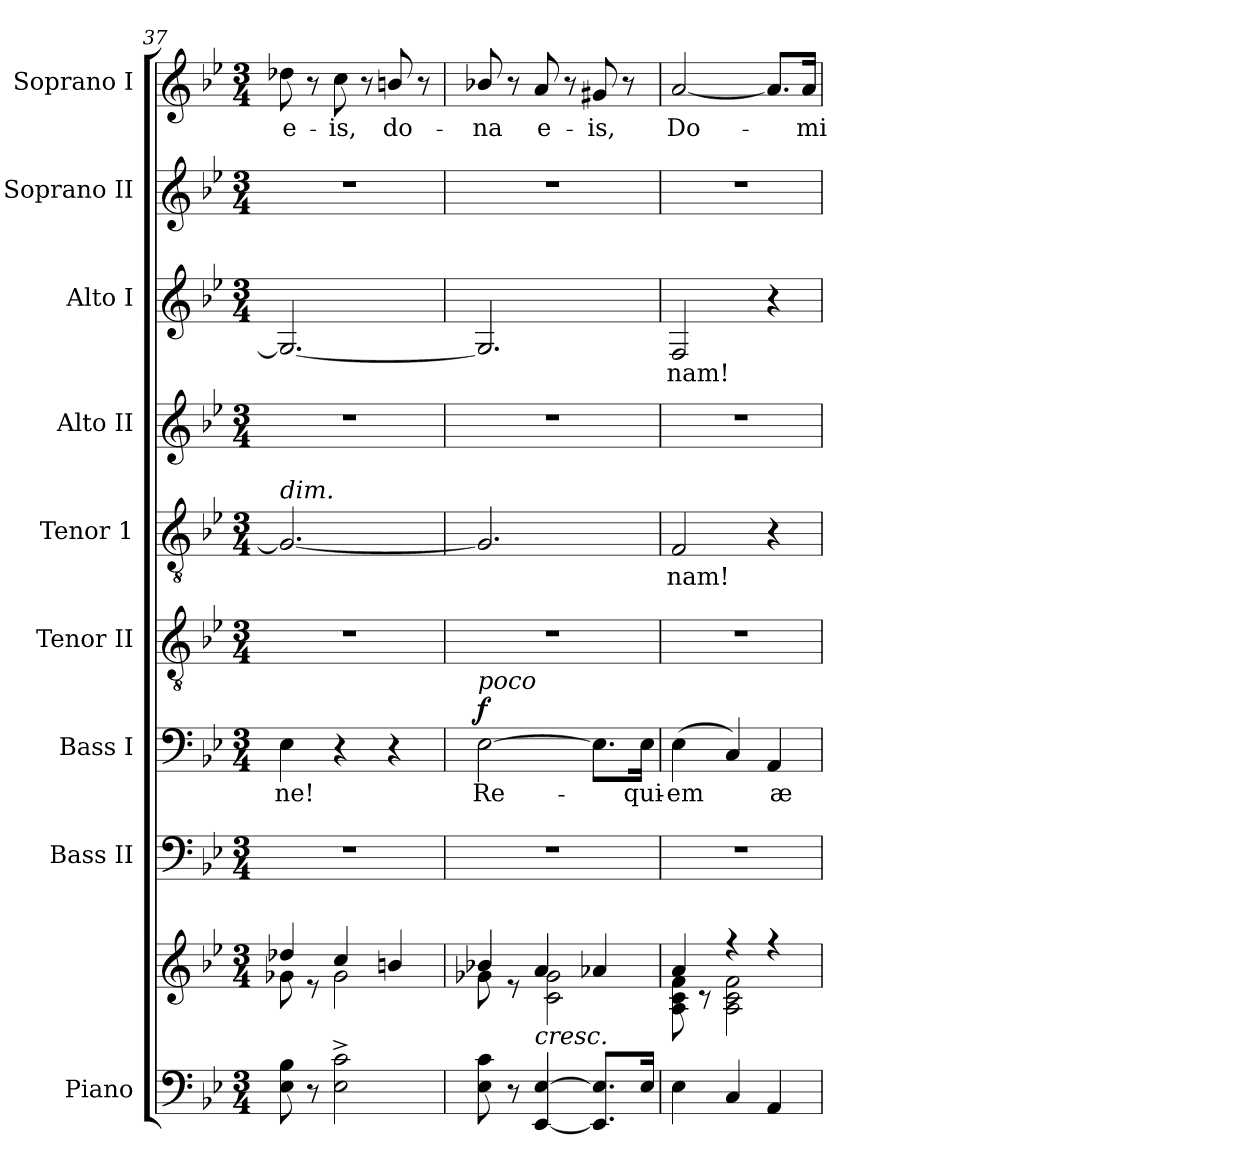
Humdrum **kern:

**kern	**kern	**dynam	**kern	**kern	**text	**dynam	**kern	**kern	**text	**kern	**kern	**text	**kern	**kern	**text
*part9	*part9	*part9	*part8	*part7	*part7	*part7	*part6	*part5	*part5	*part4	*part3	*part3	*part2	*part1	*part1
*staff10	*staff9	*staff9/10	*staff8	*staff7	*staff7	*staff7	*staff6	*staff5	*staff5	*staff4	*staff3	*staff3	*staff2	*staff1	*staff1
*I"Piano	*	*	*I"Bass II	*I"Bass I	*	*	*I"Tenor II	*I"Tenor 1	*	*I"Alto II	*I"Alto I	*	*I"Soprano II	*I"Soprano I	*
*I'Pno.	*	*	*I'B	*I'B	*	*	*I'T.	*I'T.	*	*I'A	*I'A	*	*I'S	*I'S	*
*clefF4	*clefG2	*	*clefF4	*clefF4	*	*	*clefGv2	*clefGv2	*	*clefG2	*clefG2	*	*clefG2	*clefG2	*
*	*	*	*	*	*	*	*ITrd7c12	*ITrd7c12	*	*	*	*	*	*	*
*k[b-e-]	*k[b-e-]	*	*k[b-e-]	*k[b-e-]	*	*	*k[b-e-]	*k[b-e-]	*	*k[b-e-]	*k[b-e-]	*	*k[b-e-]	*k[b-e-]	*
*g:	*g:	*	*g:	*g:	*	*	*g:	*g:	*	*g:	*g:	*	*g:	*g:	*
*M3/4	*M3/4	*	*M3/4	*M3/4	*	*	*M3/4	*M3/4	*	*M3/4	*M3/4	*	*M3/4	*M3/4	*
=37	=37	=37	=37	=37	=37	=37	=37	=37	=37	=37	=37	=37	=37	=37	=37
*	*^	*	*	*	*	*	*	*	*	*	*	*	*	*	*
!	!	!	!	!LO:N:vis=1	!	!	!	!	!	!	!	!	!	!	!	!
!	!	!	!	!	!	!LO:LY:b:color=#000000	!	!LO:N:vis=1	!	!	!LO:N:vis=1	!	!	!LO:N:vis=1	!	!
!	!	!	!	!	!	!	!	!	!LO:TX:a:i:t=dim.	!	!	!	!	!	!	!
!	!	!	!	!	!	!	!	!	!	!	!	!	!	!	!	!LO:LY:b:color=#000000
8E-i\ 8B-i	4dd-Xi/	8g-Xi\	.	2.r	4E-i\	-ne!	.	2.r	2.GG-i/_	.	2.r	2.G-i/_	.	2.r	8dd-Xi\	e-
8r	.	8r	.	.	.	.	.	.	.	.	.	.	.	.	8r	.
!	!	!	!	!	!	!	!	!	!	!	!	!	!	!	!	!LO:LY:b:color=#000000
2E-i\^ 2ci^	4cci/	2g-i\	.	.	4r	.	.	.	.	.	.	.	.	.	8cci\	-is,
.	.	.	.	.	.	.	.	.	.	.	.	.	.	.	8r	.
!	!	!	!	!	!	!	!	!	!	!	!	!	!	!	!	!LO:LY:b:color=#000000
.	4bni/	.	.	.	4r	.	.	.	.	.	.	.	.	.	8bni/	do-
.	.	.	.	.	.	.	.	.	.	.	.	.	.	.	8r	.
=38	=38	=38	=38	=38	=38	=38	=38	=38	=38	=38	=38	=38	=38	=38	=38	=38
!	!	!	!	!LO:N:vis=1	!	!	!	!	!	!	!	!	!	!	!	!
!	!	!	!	!	!	!LO:LY:b:color=#000000	!	!LO:N:vis=1	!	!	!LO:N:vis=1	!	!	!LO:N:vis=1	!	!
!	!	!	!	!	!LO:TX:a:i:t=poco	!	!	!	!	!	!	!	!	!	!	!
!	!	!	!	!	!	!	!	!	!	!	!	!	!	!	!	!LO:LY:b:color=#000000
8E-i\ 8ci	4b-Xi/	8g-Xi\	.	2.r	[2E-i\	Re-	f	2.r	2.GG-i/]	.	2.r	2.G-i/]	.	2.r	8b-Xi/	-na
8r	.	8r	[	.	.	.	.	.	.	.	.	.	.	.	8r	.
!	!	!	!LO:HP:b	!	!	!	!	!	!	!	!	!	!	!	!	!
!	!	!	!	!	!	!	!	!	!	!	!	!	!	!	!	!LO:LY:b:color=#000000
[4EE-i/ [4E-i	4ai/	2ci\ 2g-i	<	.	.	.	.	.	.	.	.	.	.	.	8ai/	e-
.	.	.	.	.	.	.	.	.	.	.	.	.	.	.	8r	.
!	!	!	!	!	!	!	!	!	!	!	!	!	!	!	!	!LO:LY:b:color=#000000
8.EE-i/] 8.E-i]L	4a-Xi/	.	.	.	8.E-i\L]	.	.	.	.	.	.	.	.	.	8g#Xi/	-is,
.	.	.	.	.	.	.	.	.	.	.	.	.	.	.	8r	.
!	!	!	!	!	!	!LO:LY:b:color=#000000	!	!	!	!	!	!	!	!	!	!
16E-i/Jk	.	.	.	.	16E-i\Jk	-qui-	.	.	.	.	.	.	.	.	.	.
=39	=39	=39	=39	=39	=39	=39	=39	=39	=39	=39	=39	=39	=39	=39	=39	=39
!	!	!	!	!LO:N:vis=1	!	!	!	!	!	!	!	!	!	!	!	!
!	!	!	!	!	!	!LO:LY:b:color=#000000	!	!LO:N:vis=1	!	!	!	!	!	!	!	!
!	!	!	!	!	!	!	!	!	!	!LO:LY:b:color=#000000	!LO:N:vis=1	!	!	!	!	!
!	!	!	!	!	!	!	!	!	!	!	!	!	!LO:LY:b:color=#000000	!LO:N:vis=1	!	!
!	!	!	!	!	!	!	!	!	!	!	!	!	!	!	!	!LO:LY:b:color=#000000
4E-i\	4ai/	8Ai\ 8ci 8fi	.	2.r	(4E-i\	-em	.	2.r	2FFi/	-nam!	2.r	2Fi/	-nam!	2.r	[2ai/	Do-
.	.	8r	.	.	.	.	.	.	.	.	.	.	.	.	.	.
4Ci/	4r	2Ai\ 2ci 2fi	.	.	4Ci/)	.	.	.	.	.	.	.	.	.	.	.
!	!	!	!	!	!	!LO:LY:b:color=#000000	!	!	!	!	!	!	!	!	!	!
4AAi/	4r	.	.	.	4AAi/	æ-	.	.	4r	.	.	4r	.	.	8.ai/L]	.
!	!	!	!	!	!	!	!	!	!	!	!	!	!	!	!	!LO:LY:b:color=#000000
.	.	.	.	.	.	.	.	.	.	.	.	.	.	.	16ai/Jk	-mi-
*	*v	*v	*	*	*	*	*	*	*	*	*	*	*	*	*	*
=	=	=	=	=	=	=	=	=	=	=	=	=	=	=	=
*-	*-	*-	*-	*-	*-	*-	*-	*-	*-	*-	*-	*-	*-	*-	*-
